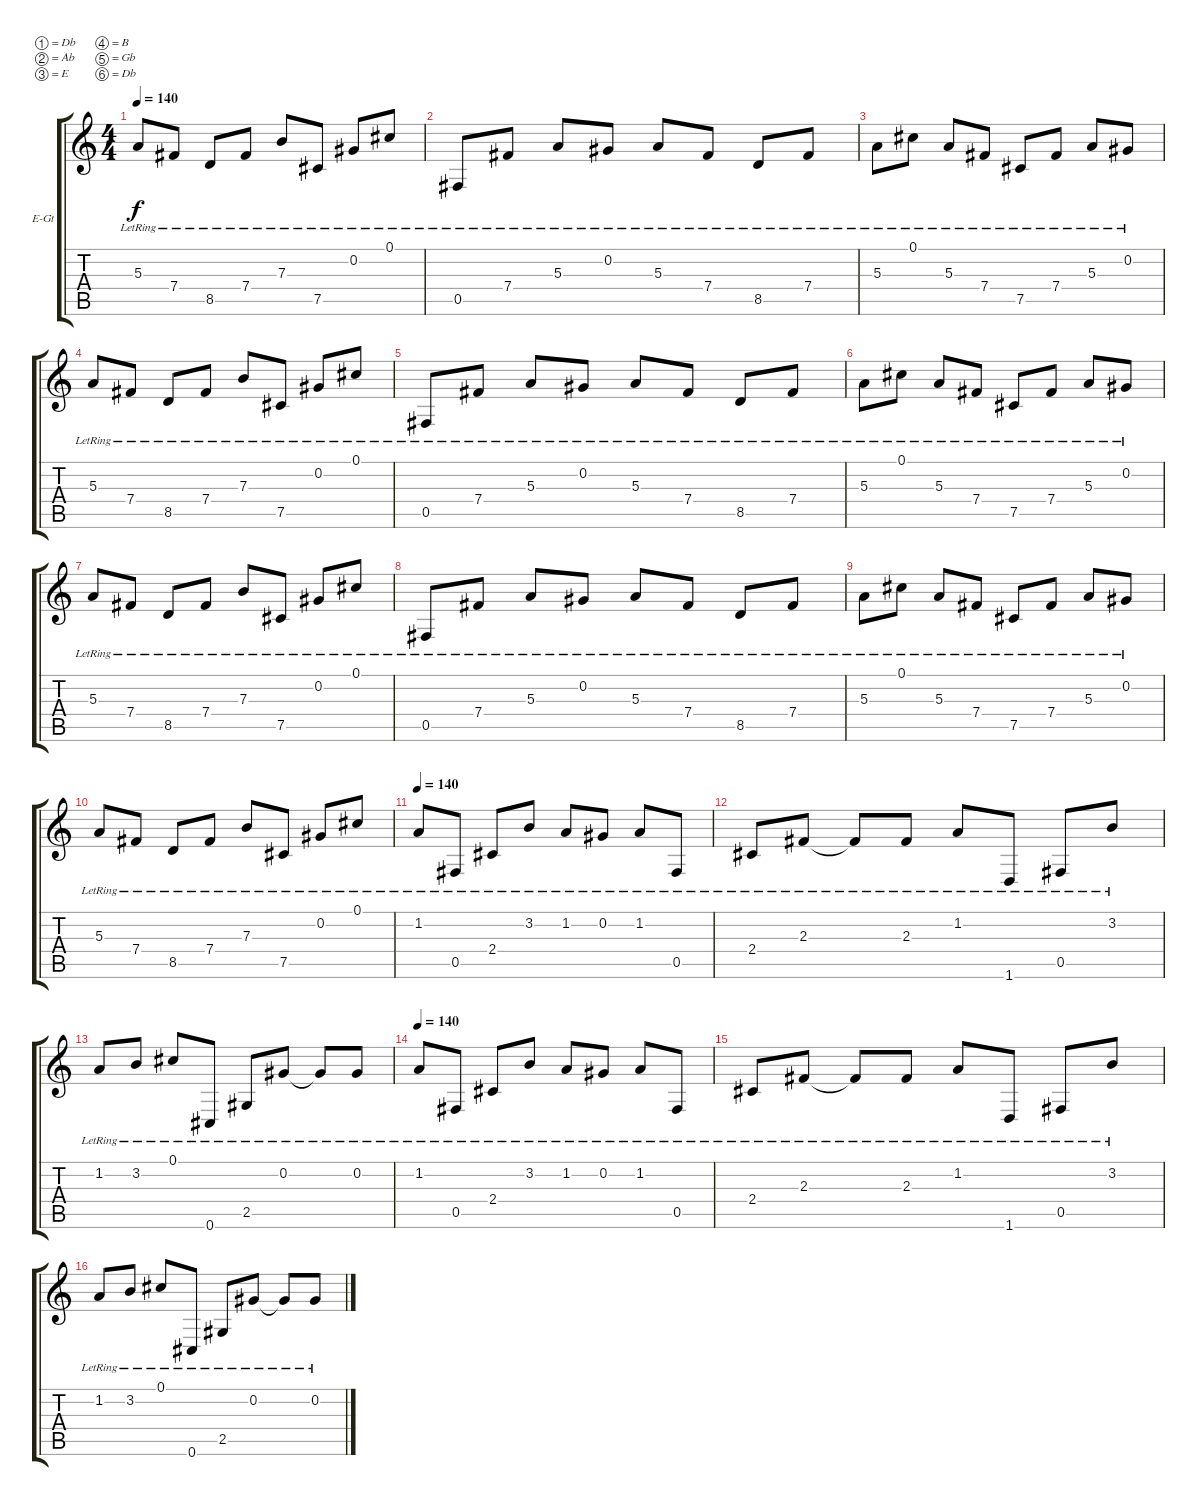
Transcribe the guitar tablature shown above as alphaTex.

\bracketExtendMode groupsimilarinstruments
\firstSystemTrackNameOrientation horizontal
\otherSystemsTrackNameOrientation horizontal
\track ("Electric Guitar 1" "E-Gt") {instrument distortionguitar}
\staff {score tabs}
\tuning (Db4 Ab3 E3 B2 Gb2 Db2)
\ts (4 4)
\tempo 140
\clef g2
\ks c
5.3{lr}.8{dy f} 7.4{lr}.8 8.5{lr}.8 7.4{lr}.8 7.3{lr}.8 7.5{lr}.8 0.2{lr}.8 0.1{lr}.8 |
0.5{lr}.8 7.4{lr}.8 5.3{lr}.8 0.2{lr}.8 5.3{lr}.8 7.4{lr}.8 8.5{lr}.8 7.4{lr}.8 |
5.3{lr}.8 0.1{lr}.8 5.3{lr}.8 7.4{lr}.8 7.5{lr}.8 7.4{lr}.8 5.3{lr}.8 0.2{lr}.8 |
5.3{lr}.8 7.4{lr}.8 8.5{lr}.8 7.4{lr}.8 7.3{lr}.8 7.5{lr}.8 0.2{lr}.8 0.1{lr}.8 |
0.5{lr}.8 7.4{lr}.8 5.3{lr}.8 0.2{lr}.8 5.3{lr}.8 7.4{lr}.8 8.5{lr}.8 7.4{lr}.8 |
5.3{lr}.8 0.1{lr}.8 5.3{lr}.8 7.4{lr}.8 7.5{lr}.8 7.4{lr}.8 5.3{lr}.8 0.2{lr}.8 |
5.3{lr}.8 7.4{lr}.8 8.5{lr}.8 7.4{lr}.8 7.3{lr}.8 7.5{lr}.8 0.2{lr}.8 0.1{lr}.8 |
0.5{lr}.8 7.4{lr}.8 5.3{lr}.8 0.2{lr}.8 5.3{lr}.8 7.4{lr}.8 8.5{lr}.8 7.4{lr}.8 |
5.3{lr}.8 0.1{lr}.8 5.3{lr}.8 7.4{lr}.8 7.5{lr}.8 7.4{lr}.8 5.3{lr}.8 0.2{lr}.8 |
5.3{lr}.8 7.4{lr}.8 8.5{lr}.8 7.4{lr}.8 7.3{lr}.8 7.5{lr}.8 0.2{lr}.8 0.1{lr}.8 |
\tempo 140
1.2{lr}.8 0.5{lr}.8 2.4{lr}.8 3.2{lr}.8 1.2{lr}.8 0.2{lr}.8 1.2{lr}.8 0.5{lr}.8 |
2.4{lr}.8 2.3{lr}.8 2.3{lr t}.8 2.3{lr}.8 1.2{lr}.8 1.6{lr}.8 0.5{lr}.8 3.2{lr}.8 |
1.2{lr}.8 3.2{lr}.8 0.1{lr}.8 0.6{lr}.8 2.5{lr}.8 0.2{lr}.8 0.2{lr t}.8 0.2{lr}.8 |
\tempo 140
1.2{lr}.8 0.5{lr}.8 2.4{lr}.8 3.2{lr}.8 1.2{lr}.8 0.2{lr}.8 1.2{lr}.8 0.5{lr}.8 |
2.4{lr}.8 2.3{lr}.8 2.3{lr t}.8 2.3{lr}.8 1.2{lr}.8 1.6{lr}.8 0.5{lr}.8 3.2{lr}.8 |
1.2{lr}.8 3.2{lr}.8 0.1{lr}.8 0.6{lr}.8 2.5{lr}.8 0.2{lr}.8 0.2{lr t}.8 0.2{lr}.8
